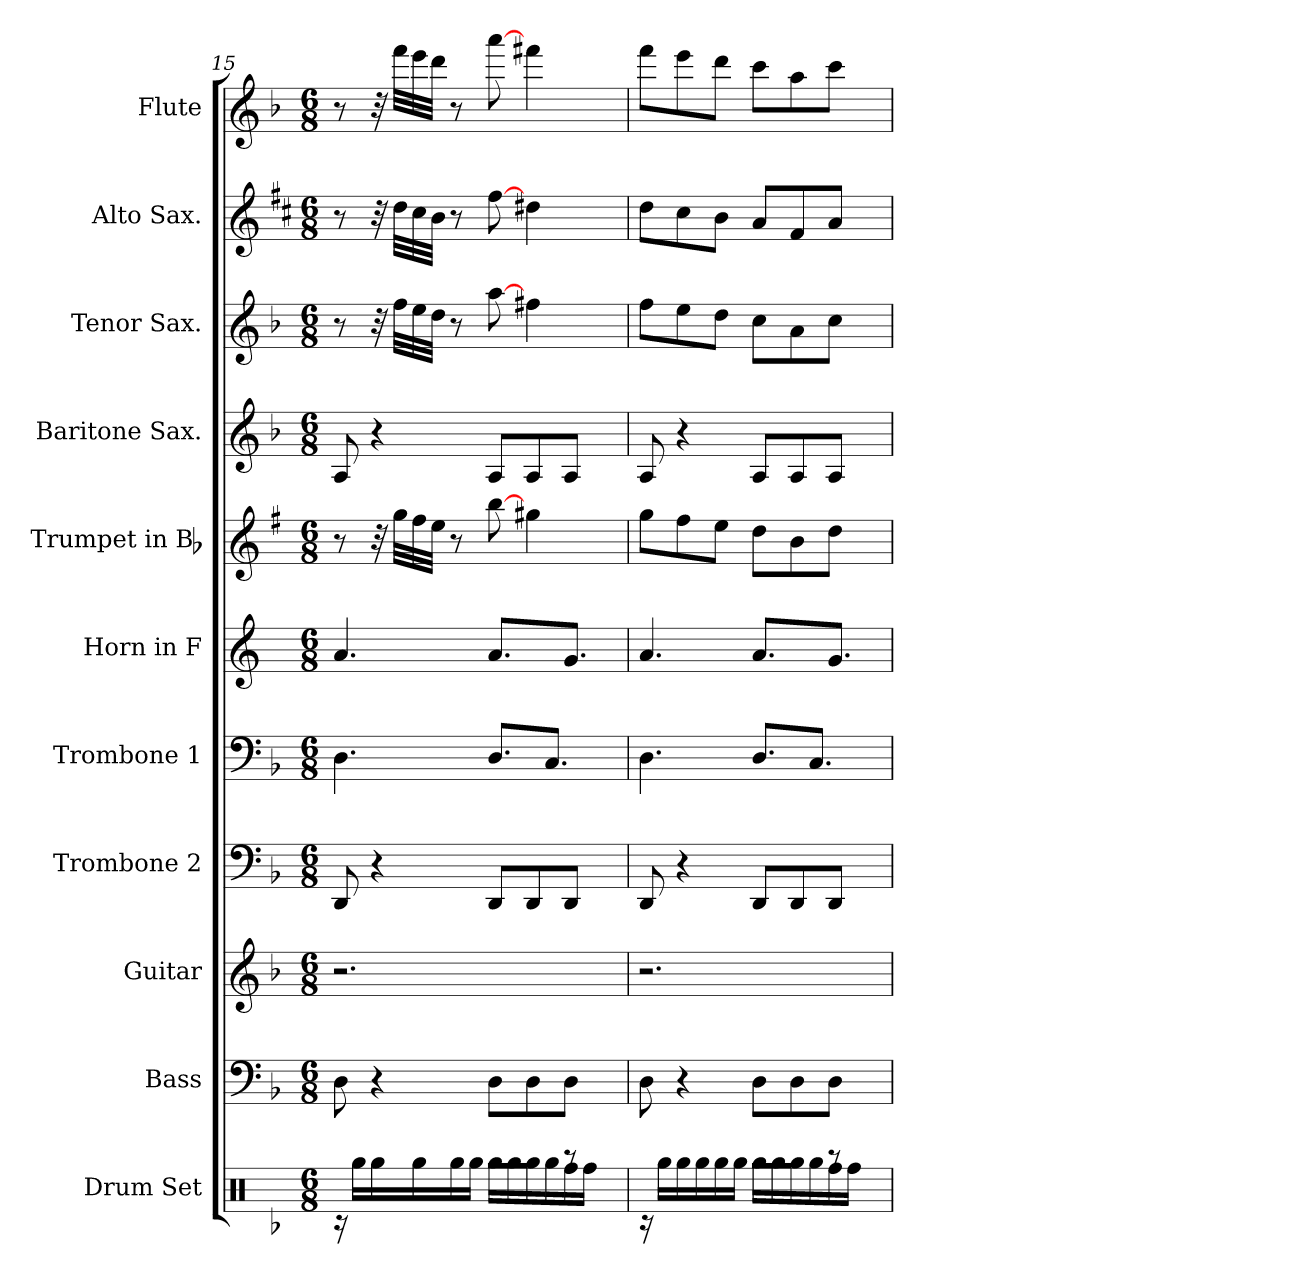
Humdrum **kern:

**kern	**kern	**kern	**kern	**kern	**kern	**kern	**kern	**kern	**kern	**kern
*part11	*part10	*part9	*part8	*part7	*part6	*part5	*part4	*part3	*part2	*part1
*staff11	*staff10	*staff9	*staff8	*staff7	*staff6	*staff5	*staff4	*staff3	*staff2	*staff1
*I"Drum Set	*I"Bass	*I"Guitar	*I"Trombone 2	*I"Trombone 1	*I"Horn in F	*I"Trumpet in Bb	*I"Baritone Sax.	*I"Tenor Sax.	*I"Alto Sax.	*I"Flute
*I'D. S.	*I'Bass	*I'Gtr.	*I'Tbn. 2	*I'Tbn. 1	*I'Hn.	*	*I'B. Sx.	*I'T. Sx.	*I'A. Sx.	*I'Fl.
*clefX	*clefF4	*clefG2	*clefF4	*clefF4	*clefG2	*clefG2	*clefG2	*clefG2	*clefG2	*clefG2
*	*ITrd7c12	*ITrd7c12	*	*	*ITrd4c7	*ITrd1c2	*ITrd12c21	*ITrd8c14	*ITrd5c9	*
*k[b-]	*k[b-]	*k[b-]	*k[b-]	*k[b-]	*k[b-]	*k[b-]	*k[b-]	*k[b-]	*k[b-]	*k[b-]
*F:	*F:	*F:	*F:	*F:	*F:	*F:	*F:	*F:	*F:	*F:
*M6/8	*M6/8	*M6/8	*M6/8	*M6/8	*M6/8	*M6/8	*M6/8	*M6/8	*M6/8	*M6/8
=15	=15	=15	=15	=15	=15	=15	=15	=15	=15	=15
!LO:N:head=solid	!	!	!	!	!	!	!	!	!	!
*^	*	*	*	*	*	*	*	*	*	*
4.R/	16rc	8DD\	2.r	8DD/	4.D\	4.d/	8r	8AA/	8r	8r	8r
.	16Rgg\LL	.	.	.	.	.	.	.	.	.	.
.	16Rgg\	4r	.	4r	.	.	32r	4r	32r	32r	32r
.	.	.	.	.	.	.	32ff\LLL	.	32f\LLL	32f\LLL	32fff\LLL
.	16Rgg\	.	.	.	.	.	32ee\	.	32e\	32e\	32eee\
.	.	.	.	.	.	.	32dd\JJJ	.	32d\JJJ	32d\JJJ	32ddd\JJJ
.	16Rgg\	.	.	.	.	.	8r	.	8r	8r	8r
.	16Rgg\JJ	.	.	.	.	.	.	.	.	.	.
!LO:N:head=solid	!	!	!	!	!	!LO:N:vis=8.	!	!	!	!	!
8R/L	16Rgg\LL	8DD\L	.	8DD/L	8.D/L	4d/L	[8aa\	8AA/L	[8a\	[8a\	[8aaa\
.	16Rgg\	.	.	.	.	.	.	.	.	.	.
!LO:N:head=solid	!	!	!	!	!	!	!	!	!	!	!
8R/J	16Rgg\	8DD\	.	8DD/	.	.	4ff#X\	8AA/	4f#X\	4f#X\	4fff#X\
.	16Rgg\	.	.	.	8.C/J	.	.	.	.	.	.
!	!	!	!	!	!	!LO:N:vis=8.	!	!	!	!	!
8raa	16Rff\	8DD\J	.	8DD/J	.	4c/J	.	8AA/J	.	.	.
.	16Rff\JJ	.	.	.	.	.	.	.	.	.	.
8ryy	8ryy	8ryy	8ryy	8ryy	8ryy	.	8ryy	8ryy	8ryy	8ryy	8ryy
=16	=16	=16	=16	=16	=16	=16	=16	=16	=16	=16	=16
!LO:N:head=solid	!	!	!	!	!	!	!	!	!	!	!
4.R/	16rc	8DD\	2.r	8DD/	4.D\	4.d/	8ff\L	8AA/	8f\L	8f\L	8fff\L
.	16Rgg\LL	.	.	.	.	.	.	.	.	.	.
.	16Rgg\	4r	.	4r	.	.	8ee\	4r	8e\	8e\	8eee\
.	16Rgg\	.	.	.	.	.	.	.	.	.	.
.	16Rgg\	.	.	.	.	.	8dd\J	.	8d\J	8d\J	8ddd\J
.	16Rgg\JJ	.	.	.	.	.	.	.	.	.	.
!LO:N:head=solid	!	!	!	!	!	!LO:N:vis=8.	!	!	!	!	!
8R/L	16Rgg\LL	8DD\L	.	8DD/L	8.D/L	4d/L	8cc\L	8AA/L	8c\L	8c/L	8ccc\L
.	16Rgg\	.	.	.	.	.	.	.	.	.	.
!LO:N:head=solid	!	!	!	!	!	!	!	!	!	!	!
8R/J	16Rgg\	8DD\	.	8DD/	.	.	8a\	8AA/	8A\	8A/	8aa\
.	16Rgg\	.	.	.	8.C/J	.	.	.	.	.	.
!	!	!	!	!	!	!LO:N:vis=8.	!	!	!	!	!
8raa	16Rff\	8DD\J	.	8DD/J	.	4c/J	8cc\J	8AA/J	8c\J	8c/J	8ccc\J
.	16Rff\JJ	.	.	.	.	.	.	.	.	.	.
8ryy	8ryy	8ryy	8ryy	8ryy	8ryy	.	8ryy	8ryy	8ryy	8ryy	8ryy
*v	*v	*	*	*	*	*	*	*	*	*	*
=	=	=	=	=	=	=	=	=	=	=
*-	*-	*-	*-	*-	*-	*-	*-	*-	*-	*-
